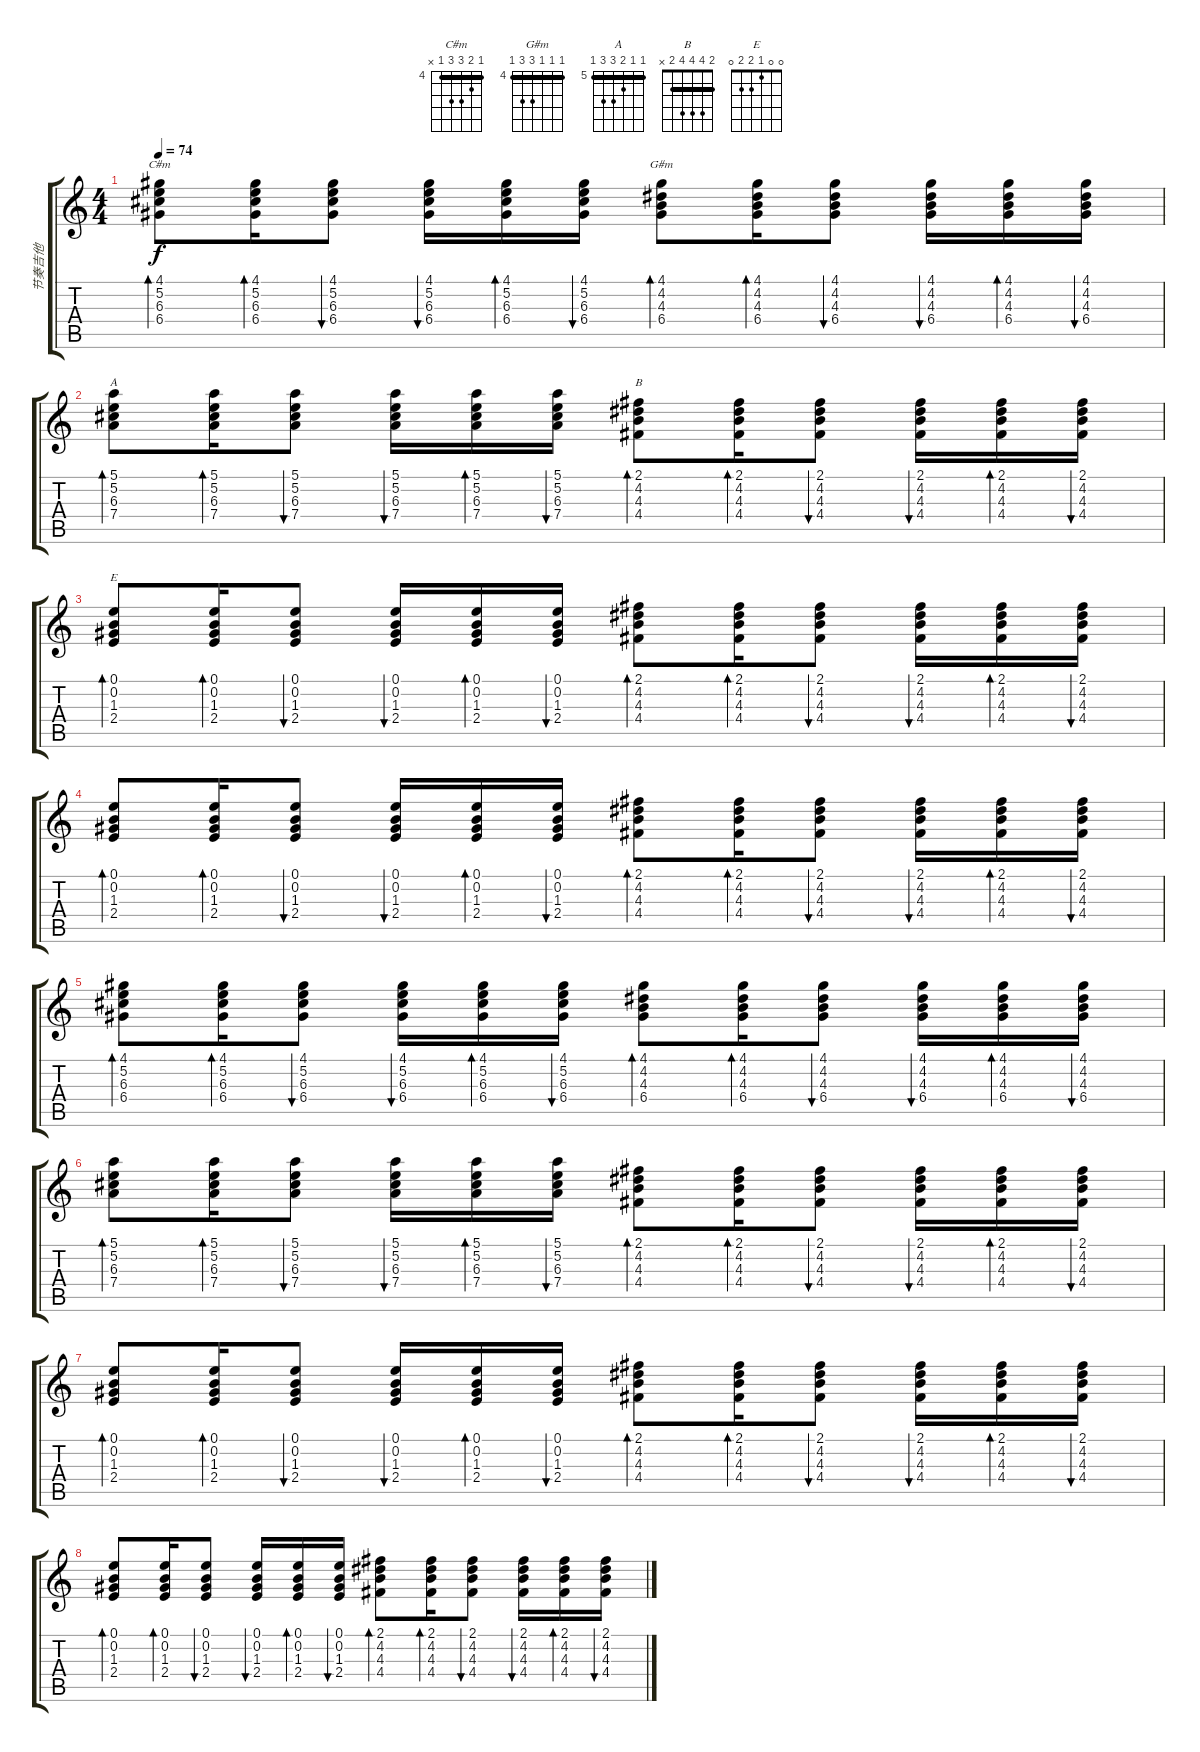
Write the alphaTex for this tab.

\track ("节奏吉他" "节奏吉他") {instrument acousticguitarsteel}
\staff {score tabs}
\tuning (E4 B3 G3 D3 A2 E2) {hide}
\chord ("C#m" 4 5 6 6 4 x) {firstfret 4 barre 4}
\chord ("G#m" 4 4 4 6 6 4) {firstfret 4 barre 4}
\chord ("A" 5 5 6 7 7 5) {firstfret 5 barre 5}
\chord ("B" 2 4 4 4 2 x) {barre 2}
\chord ("E" 0 0 1 2 2 0)
\ts (4 4)
\tempo 74
\clef g2
\ks c
(4.1 5.2 6.3 6.4).8{bd 60 ch "C#m" dy f} (4.1 5.2 6.3 6.4).16{bd 60} (4.1 5.2 6.3 6.4).8{bu 60} (4.1 5.2 6.3 6.4).16{bu 60} (4.1 5.2 6.3 6.4).16{bd 60} (4.1 5.2 6.3 6.4).16{bu 60} (4.1 4.2 4.3 6.4).8{bd 60 ch "G#m"} (4.1 4.2 4.3 6.4).16{bd 60} (4.1 4.2 4.3 6.4).8{bu 60} (4.1 4.2 4.3 6.4).16{bu 60} (4.1 4.2 4.3 6.4).16{bd 60} (4.1 4.2 4.3 6.4).16{bu 60} |
(5.1 5.2 6.3 7.4).8{bd 60 ch "A"} (5.1 5.2 6.3 7.4).16{bd 60} (5.1 5.2 6.3 7.4).8{bu 60} (5.1 5.2 6.3 7.4).16{bu 60} (5.1 5.2 6.3 7.4).16{bd 60} (5.1 5.2 6.3 7.4).16{bu 60} (2.1 4.2 4.3 4.4).8{bd 60 ch "B"} (2.1 4.2 4.3 4.4).16{bd 60} (2.1 4.2 4.3 4.4).8{bu 60} (2.1 4.2 4.3 4.4).16{bu 60} (2.1 4.2 4.3 4.4).16{bd 60} (2.1 4.2 4.3 4.4).16{bu 60} |
(0.1 0.2 1.3 2.4).8{bd 60 ch "E"} (0.1 0.2 1.3 2.4).16{bd 60} (0.1 0.2 1.3 2.4).8{bu 60} (0.1 0.2 1.3 2.4).16{bu 60} (0.1 0.2 1.3 2.4).16{bd 60} (0.1 0.2 1.3 2.4).16{bu 60} (2.1 4.2 4.3 4.4).8{bd 60} (2.1 4.2 4.3 4.4).16{bd 60} (2.1 4.2 4.3 4.4).8{bu 60} (2.1 4.2 4.3 4.4).16{bu 60} (2.1 4.2 4.3 4.4).16{bd 60} (2.1 4.2 4.3 4.4).16{bu 60} |
(0.1 0.2 1.3 2.4).8{bd 60} (0.1 0.2 1.3 2.4).16{bd 60} (0.1 0.2 1.3 2.4).8{bu 60} (0.1 0.2 1.3 2.4).16{bu 60} (0.1 0.2 1.3 2.4).16{bd 60} (0.1 0.2 1.3 2.4).16{bu 60} (2.1 4.2 4.3 4.4).8{bd 60} (2.1 4.2 4.3 4.4).16{bd 60} (2.1 4.2 4.3 4.4).8{bu 60} (2.1 4.2 4.3 4.4).16{bu 60} (2.1 4.2 4.3 4.4).16{bd 60} (2.1 4.2 4.3 4.4).16{bu 60} |
(4.1 5.2 6.3 6.4).8{bd 60} (4.1 5.2 6.3 6.4).16{bd 60} (4.1 5.2 6.3 6.4).8{bu 60} (4.1 5.2 6.3 6.4).16{bu 60} (4.1 5.2 6.3 6.4).16{bd 60} (4.1 5.2 6.3 6.4).16{bu 60} (4.1 4.2 4.3 6.4).8{bd 60} (4.1 4.2 4.3 6.4).16{bd 60} (4.1 4.2 4.3 6.4).8{bu 60} (4.1 4.2 4.3 6.4).16{bu 60} (4.1 4.2 4.3 6.4).16{bd 60} (4.1 4.2 4.3 6.4).16{bu 60} |
(5.1 5.2 6.3 7.4).8{bd 60} (5.1 5.2 6.3 7.4).16{bd 60} (5.1 5.2 6.3 7.4).8{bu 60} (5.1 5.2 6.3 7.4).16{bu 60} (5.1 5.2 6.3 7.4).16{bd 60} (5.1 5.2 6.3 7.4).16{bu 60} (2.1 4.2 4.3 4.4).8{bd 60} (2.1 4.2 4.3 4.4).16{bd 60} (2.1 4.2 4.3 4.4).8{bu 60} (2.1 4.2 4.3 4.4).16{bu 60} (2.1 4.2 4.3 4.4).16{bd 60} (2.1 4.2 4.3 4.4).16{bu 60} |
(0.1 0.2 1.3 2.4).8{bd 60} (0.1 0.2 1.3 2.4).16{bd 60} (0.1 0.2 1.3 2.4).8{bu 60} (0.1 0.2 1.3 2.4).16{bu 60} (0.1 0.2 1.3 2.4).16{bd 60} (0.1 0.2 1.3 2.4).16{bu 60} (2.1 4.2 4.3 4.4).8{bd 60} (2.1 4.2 4.3 4.4).16{bd 60} (2.1 4.2 4.3 4.4).8{bu 60} (2.1 4.2 4.3 4.4).16{bu 60} (2.1 4.2 4.3 4.4).16{bd 60} (2.1 4.2 4.3 4.4).16{bu 60} |
(0.1 0.2 1.3 2.4).8{bd 60 volume 10} (0.1 0.2 1.3 2.4).16{bd 60} (0.1 0.2 1.3 2.4).8{bu 60} (0.1 0.2 1.3 2.4).16{bu 60} (0.1 0.2 1.3 2.4).16{bd 60} (0.1 0.2 1.3 2.4).16{bu 60} (2.1 4.2 4.3 4.4).8{bd 60} (2.1 4.2 4.3 4.4).16{bd 60} (2.1 4.2 4.3 4.4).8{bu 60} (2.1 4.2 4.3 4.4).16{bu 60} (2.1 4.2 4.3 4.4).16{bd 60} (2.1 4.2 4.3 4.4).16{bu 60}
